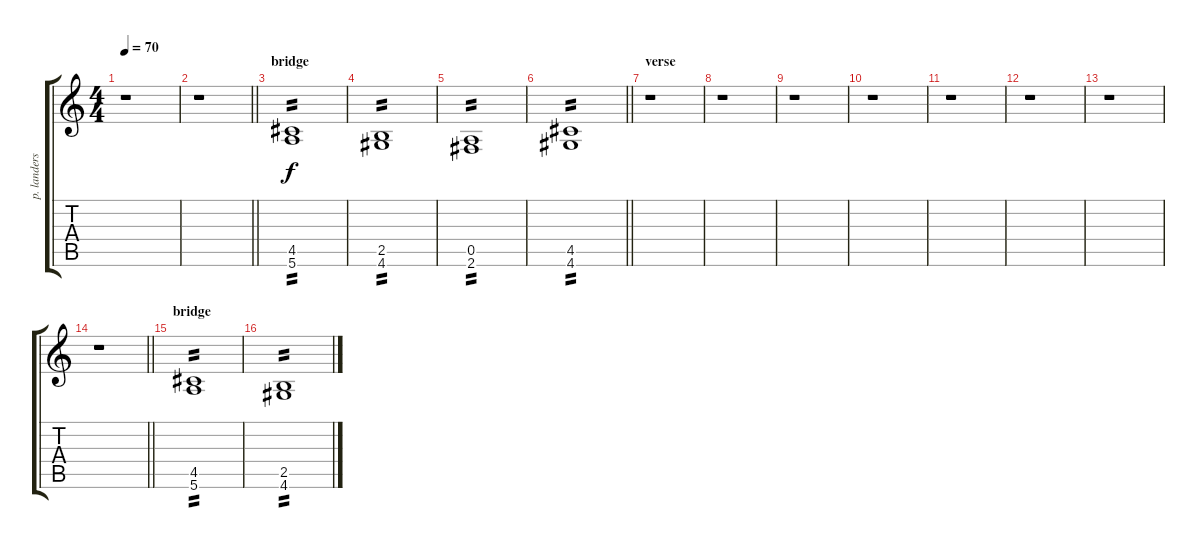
\track ("p. landers - guitar" "p. landers") {instrument distortionguitar}
\staff {score tabs}
\tuning (E4 B3 G3 D3 A2 E2) {hide}
\ts (4 4)
\tempo 70
\clef g2
\ks c
r.1{dy f} |
\barLineRight lightlight
r.1 |
\section ("" "bridge")
(4.5 5.6).1{tp 2} |
(2.5 4.6).1{tp 2} |
(0.5 2.6).1{tp 2} |
\barLineRight lightlight
(4.5 4.6).1{tp 2} |
\section ("" "verse")
r.1 |
r.1 |
r.1 |
r.1 |
r.1 |
r.1 |
r.1 |
\barLineRight lightlight
r.1 |
\section ("" "bridge")
(4.5 5.6).1{tp 2} |
(2.5 4.6).1{tp 2}
